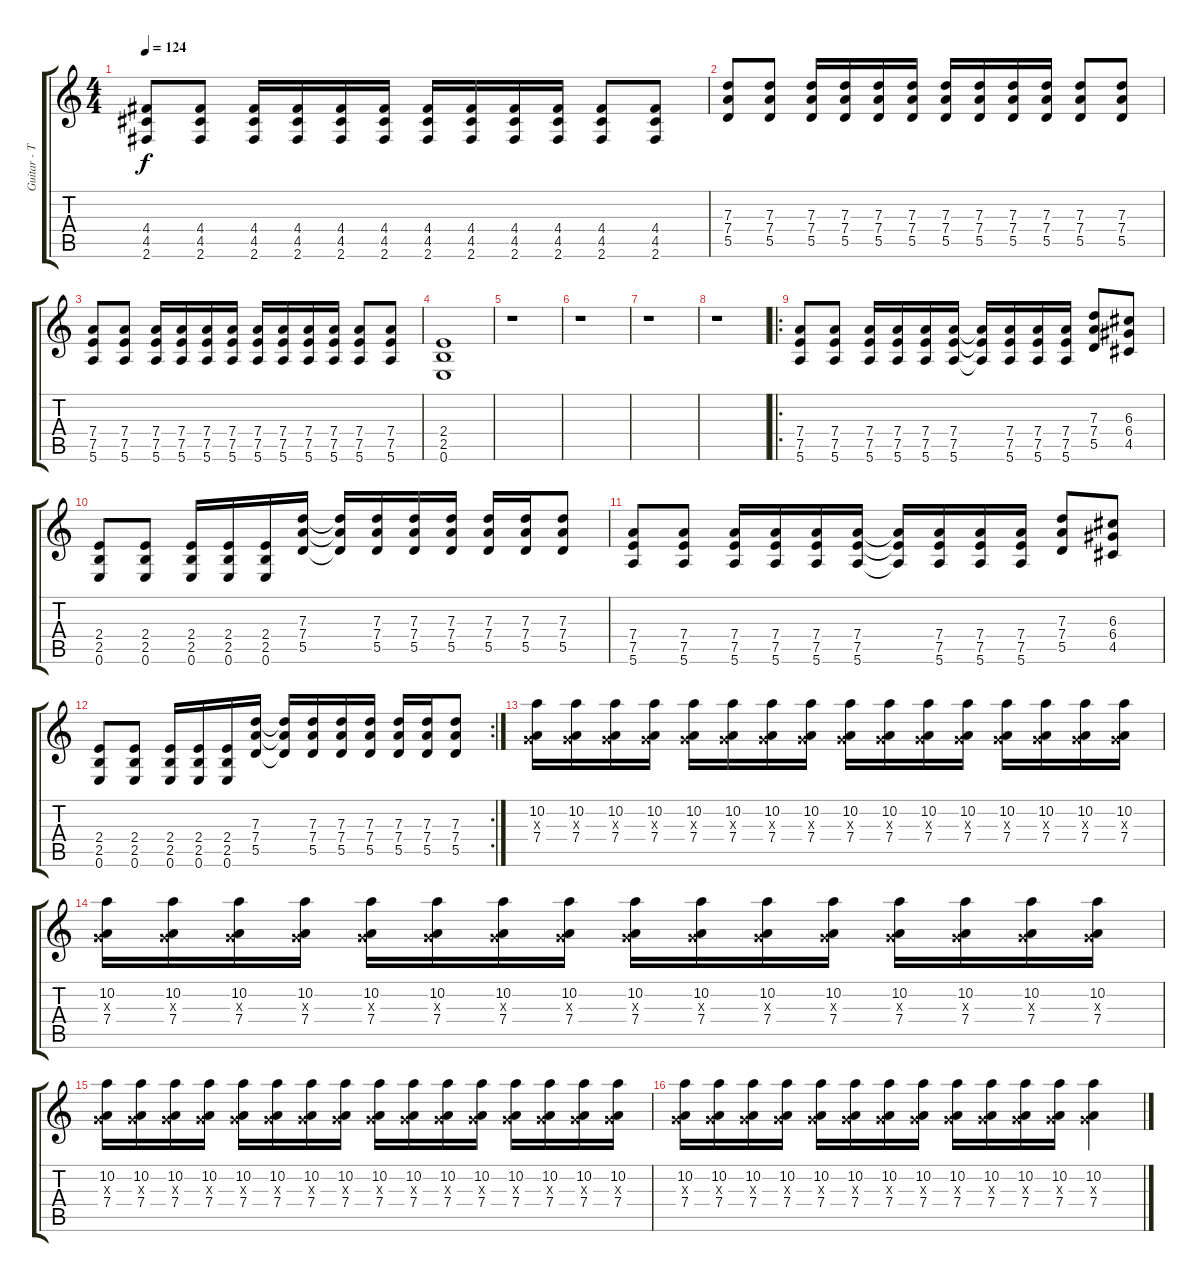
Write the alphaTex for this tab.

\track ("Guitar - Tom Mattew Delonge" "Guitar - T") {instrument distortionguitar}
\staff {score tabs}
\tuning (E4 B3 G3 D3 A2 E2) {hide}
\ts (4 4)
\tempo 124
\clef g2
\ks c
(4.4 4.5 2.6).8{dy f} (4.4 4.5 2.6).8 (4.4 4.5 2.6).16 (4.4 4.5 2.6).16 (4.4 4.5 2.6).16 (4.4 4.5 2.6).16 (4.4 4.5 2.6).16 (4.4 4.5 2.6).16 (4.4 4.5 2.6).16 (4.4 4.5 2.6).16 (4.4 4.5 2.6).8 (4.4 4.5 2.6).8 |
(7.3 7.4 5.5).8 (7.3 7.4 5.5).8 (7.3 7.4 5.5).16 (7.3 7.4 5.5).16 (7.3 7.4 5.5).16 (7.3 7.4 5.5).16 (7.3 7.4 5.5).16 (7.3 7.4 5.5).16 (7.3 7.4 5.5).16 (7.3 7.4 5.5).16 (7.3 7.4 5.5).8 (7.3 7.4 5.5).8 |
(7.4 7.5 5.6).8 (7.4 7.5 5.6).8 (7.4 7.5 5.6).16 (7.4 7.5 5.6).16 (7.4 7.5 5.6).16 (7.4 7.5 5.6).16 (7.4 7.5 5.6).16 (7.4 7.5 5.6).16 (7.4 7.5 5.6).16 (7.4 7.5 5.6).16 (7.4 7.5 5.6).8 (7.4 7.5 5.6).8 |
(2.4 2.5 0.6).1 |
r.1 |
r.1 |
r.1 |
r.1 |
\ro
(7.4 7.5 5.6).8 (7.4 7.5 5.6).8 (7.4 7.5 5.6).16 (7.4 7.5 5.6).16 (7.4 7.5 5.6).16 (7.4 7.5 5.6).16 (7.4{t} 7.5{t} 5.6{t}).16 (7.4 7.5 5.6).16 (7.4 7.5 5.6).16 (7.4 7.5 5.6).16 (7.3 7.4 5.5).8 (6.3 6.4 4.5).8 |
(2.4 2.5 0.6).8 (2.4 2.5 0.6).8 (2.4 2.5 0.6).16 (2.4 2.5 0.6).16 (2.4 2.5 0.6).16 (7.3 7.4 5.5).16 (7.3{t} 7.4{t} 5.5{t}).16 (7.3 7.4 5.5).16 (7.3 7.4 5.5).16 (7.3 7.4 5.5).16 (7.3 7.4 5.5).16 (7.3 7.4 5.5).16 (7.3 7.4 5.5).8 |
(7.4 7.5 5.6).8 (7.4 7.5 5.6).8 (7.4 7.5 5.6).16 (7.4 7.5 5.6).16 (7.4 7.5 5.6).16 (7.4 7.5 5.6).16 (7.4{t} 7.5{t} 5.6{t}).16 (7.4 7.5 5.6).16 (7.4 7.5 5.6).16 (7.4 7.5 5.6).16 (7.3 7.4 5.5).8 (6.3 6.4 4.5).8 |
\rc 2
(2.4 2.5 0.6).8 (2.4 2.5 0.6).8 (2.4 2.5 0.6).16 (2.4 2.5 0.6).16 (2.4 2.5 0.6).16 (7.3 7.4 5.5).16 (7.3{t} 7.4{t} 5.5{t}).16 (7.3 7.4 5.5).16 (7.3 7.4 5.5).16 (7.3 7.4 5.5).16 (7.3 7.4 5.5).16 (7.3 7.4 5.5).16 (7.3 7.4 5.5).8 |
(10.2 0.3{x} 7.4).16 (10.2 0.3{x} 7.4).16 (10.2 0.3{x} 7.4).16 (10.2 0.3{x} 7.4).16 (10.2 0.3{x} 7.4).16 (10.2 0.3{x} 7.4).16 (10.2 0.3{x} 7.4).16 (10.2 0.3{x} 7.4).16 (10.2 0.3{x} 7.4).16 (10.2 0.3{x} 7.4).16 (10.2 0.3{x} 7.4).16 (10.2 0.3{x} 7.4).16 (10.2 0.3{x} 7.4).16 (10.2 0.3{x} 7.4).16 (10.2 0.3{x} 7.4).16 (10.2 0.3{x} 7.4).16 |
(10.2 0.3{x} 7.4).16 (10.2 0.3{x} 7.4).16 (10.2 0.3{x} 7.4).16 (10.2 0.3{x} 7.4).16 (10.2 0.3{x} 7.4).16 (10.2 0.3{x} 7.4).16 (10.2 0.3{x} 7.4).16 (10.2 0.3{x} 7.4).16 (10.2 0.3{x} 7.4).16 (10.2 0.3{x} 7.4).16 (10.2 0.3{x} 7.4).16 (10.2 0.3{x} 7.4).16 (10.2 0.3{x} 7.4).16 (10.2 0.3{x} 7.4).16 (10.2 0.3{x} 7.4).16 (10.2 0.3{x} 7.4).16 |
(10.2 0.3{x} 7.4).16 (10.2 0.3{x} 7.4).16 (10.2 0.3{x} 7.4).16 (10.2 0.3{x} 7.4).16 (10.2 0.3{x} 7.4).16 (10.2 0.3{x} 7.4).16 (10.2 0.3{x} 7.4).16 (10.2 0.3{x} 7.4).16 (10.2 0.3{x} 7.4).16 (10.2 0.3{x} 7.4).16 (10.2 0.3{x} 7.4).16 (10.2 0.3{x} 7.4).16 (10.2 0.3{x} 7.4).16 (10.2 0.3{x} 7.4).16 (10.2 0.3{x} 7.4).16 (10.2 0.3{x} 7.4).16 |
(10.2 0.3{x} 7.4).16 (10.2 0.3{x} 7.4).16 (10.2 0.3{x} 7.4).16 (10.2 0.3{x} 7.4).16 (10.2 0.3{x} 7.4).16 (10.2 0.3{x} 7.4).16 (10.2 0.3{x} 7.4).16 (10.2 0.3{x} 7.4).16 (10.2 0.3{x} 7.4).16 (10.2 0.3{x} 7.4).16 (10.2 0.3{x} 7.4).16 (10.2 0.3{x} 7.4).16 (10.2 0.3{x} 7.4{ss}).4
